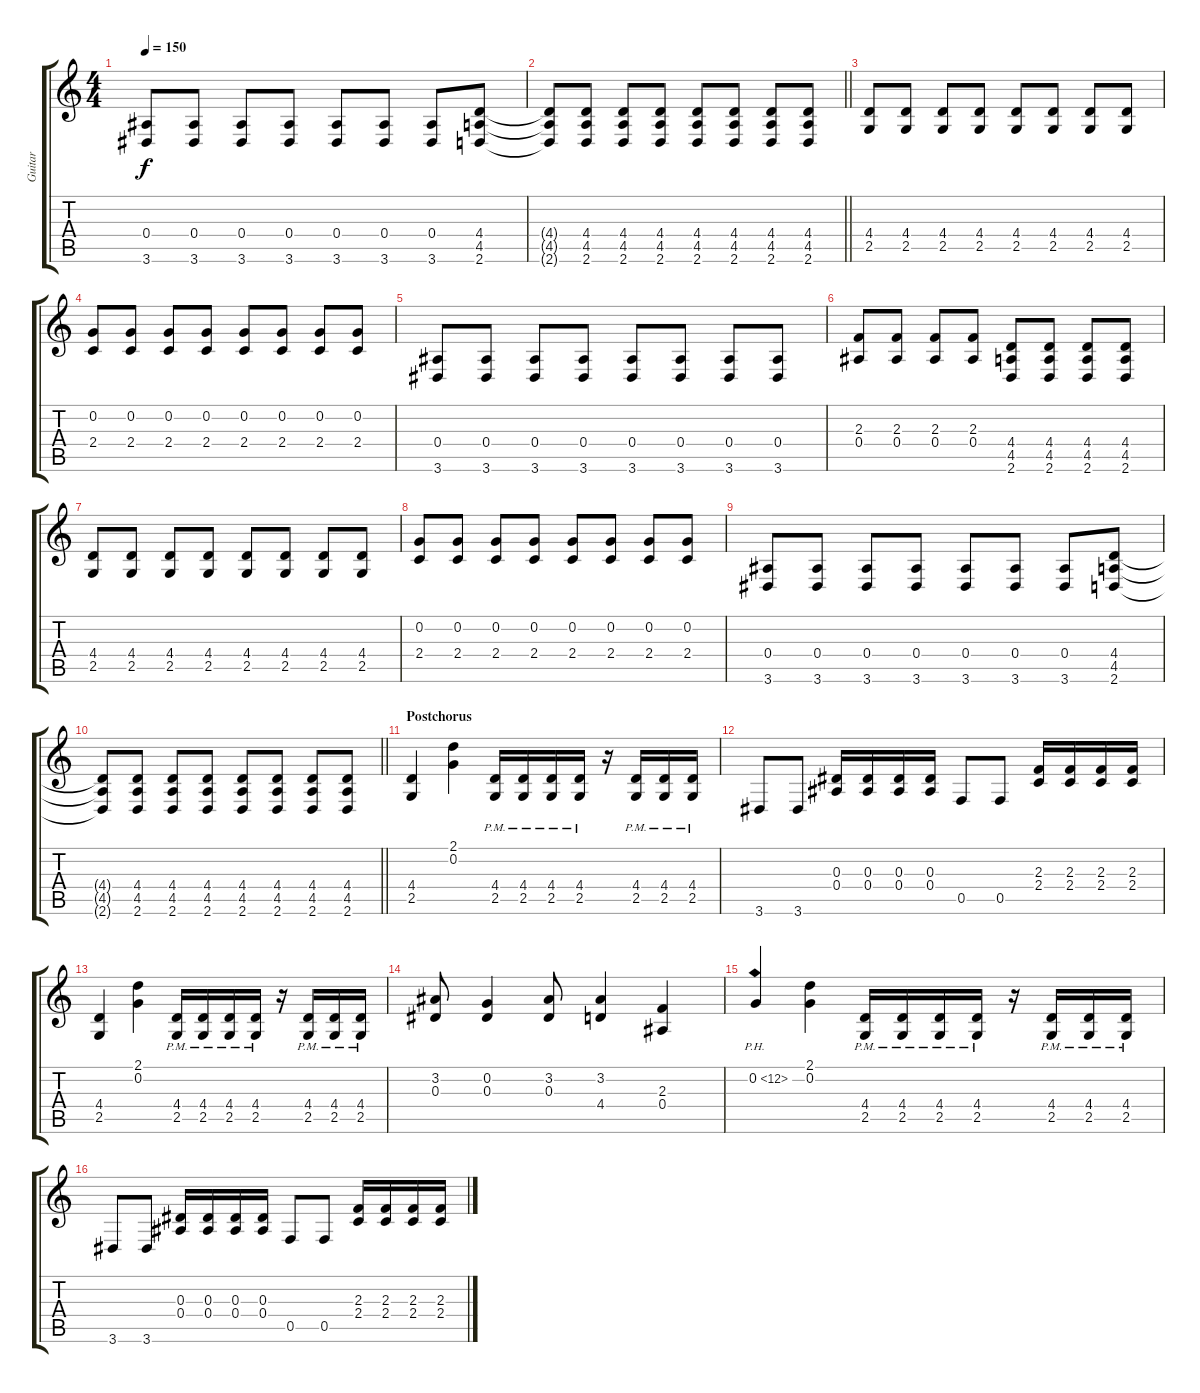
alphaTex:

\track ("Guitar" "Guitar") {instrument distortionguitar}
\staff {score tabs}
\tuning (C4 G3 Eb3 Bb2 F2 C2) {hide}
\ts (4 4)
\tempo 150
\clef g2
\ks c
(0.4 3.6).8{dy f} (0.4 3.6).8 (0.4 3.6).8 (0.4 3.6).8 (0.4 3.6).8 (0.4 3.6).8 (0.4 3.6).8 (4.4 4.5 2.6).8 |
\barLineRight lightlight
(4.4{t} 4.5{t} 2.6{t}).8 (4.4 4.5 2.6).8 (4.4 4.5 2.6).8 (4.4 4.5 2.6).8 (4.4 4.5 2.6).8 (4.4 4.5 2.6).8 (4.4 4.5 2.6).8 (4.4 4.5 2.6).8 |
(4.4 2.5).8 (4.4 2.5).8 (4.4 2.5).8 (4.4 2.5).8 (4.4 2.5).8 (4.4 2.5).8 (4.4 2.5).8 (4.4 2.5).8 |
(0.2 2.4).8 (0.2 2.4).8 (0.2 2.4).8 (0.2 2.4).8 (0.2 2.4).8 (0.2 2.4).8 (0.2 2.4).8 (0.2 2.4).8 |
(0.4 3.6).8 (0.4 3.6).8 (0.4 3.6).8 (0.4 3.6).8 (0.4 3.6).8 (0.4 3.6).8 (0.4 3.6).8 (0.4 3.6).8 |
(2.3 0.4).8 (2.3 0.4).8 (2.3 0.4).8 (2.3 0.4).8 (4.4 4.5 2.6).8 (4.4 4.5 2.6).8 (4.4 4.5 2.6).8 (4.4 4.5 2.6).8 |
(4.4 2.5).8 (4.4 2.5).8 (4.4 2.5).8 (4.4 2.5).8 (4.4 2.5).8 (4.4 2.5).8 (4.4 2.5).8 (4.4 2.5).8 |
(0.2 2.4).8 (0.2 2.4).8 (0.2 2.4).8 (0.2 2.4).8 (0.2 2.4).8 (0.2 2.4).8 (0.2 2.4).8 (0.2 2.4).8 |
(0.4 3.6).8 (0.4 3.6).8 (0.4 3.6).8 (0.4 3.6).8 (0.4 3.6).8 (0.4 3.6).8 (0.4 3.6).8 (4.4 4.5 2.6).8 |
\barLineRight lightlight
(4.4{t} 4.5{t} 2.6{t}).8 (4.4 4.5 2.6).8 (4.4 4.5 2.6).8 (4.4 4.5 2.6).8 (4.4 4.5 2.6).8 (4.4 4.5 2.6).8 (4.4 4.5 2.6).8 (4.4 4.5 2.6).8 |
\section ("" "Postchorus")
(4.4 2.5).4 (2.1 0.2).4 (4.4{pm} 2.5{pm}).16 (4.4{pm} 2.5{pm}).16 (4.4{pm} 2.5{pm}).16 (4.4{pm} 2.5{pm}).16 r.16 (4.4{pm} 2.5{pm}).16 (4.4{pm} 2.5{pm}).16 (4.4{pm} 2.5{pm}).16 |
3.6.8 3.6.8 (0.3 0.4).16 (0.3 0.4).16 (0.3 0.4).16 (0.3 0.4).16 0.5.8 0.5.8 (2.3 2.4).16 (2.3 2.4).16 (2.3 2.4).16 (2.3 2.4).16 |
(4.4 2.5).4 (2.1 0.2).4 (4.4{pm} 2.5{pm}).16 (4.4{pm} 2.5{pm}).16 (4.4{pm} 2.5{pm}).16 (4.4{pm} 2.5{pm}).16 r.16 (4.4{pm} 2.5{pm}).16 (4.4{pm} 2.5{pm}).16 (4.4{pm} 2.5{pm}).16 |
(3.2 0.3).8 (0.2 0.3).4 (3.2 0.3).8 (3.2 4.4).4 (2.3 0.4).4 |
0.2{ph 12}.4 (2.1 0.2).4 (4.4{pm} 2.5{pm}).16 (4.4{pm} 2.5{pm}).16 (4.4{pm} 2.5{pm}).16 (4.4{pm} 2.5{pm}).16 r.16 (4.4{pm} 2.5{pm}).16 (4.4{pm} 2.5{pm}).16 (4.4{pm} 2.5{pm}).16 |
3.6.8 3.6.8 (0.3 0.4).16 (0.3 0.4).16 (0.3 0.4).16 (0.3 0.4).16 0.5.8 0.5.8 (2.3 2.4).16 (2.3 2.4).16 (2.3 2.4).16 (2.3 2.4).16
